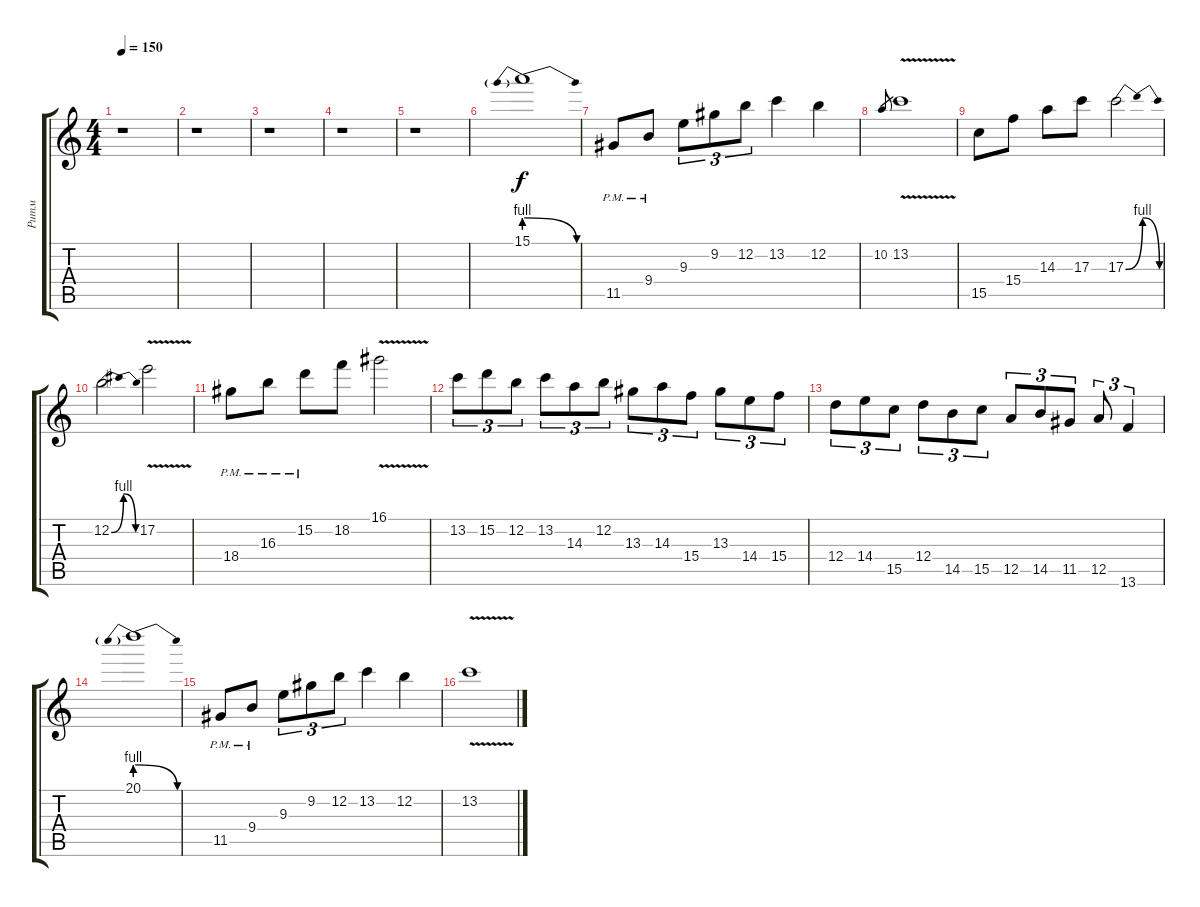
\track ("Ритм" "Ритм") {instrument electricguitarclean}
\staff {score tabs}
\tuning (E4 B3 G3 D3 A2 E2) {hide}
\ts (4 4)
\tempo 150
\clef g2
\ks c
r.1{dy f} |
r.1 |
r.1 |
r.1 |
r.1 |
15.1{be (prebendrelease 0 4 60 0)}.1{volume 10 instrument distortionguitar} |
11.5{pm}.8 9.4{pm}.8 9.3.8{tu (3 2)} 9.2.8{tu (3 2)} 12.2.8{tu (3 2)} 13.2.4 12.2.4 |
10.2.8{gr} 13.2{v}.1 |
15.5.8 15.4.8 14.3.8 17.3.8 17.3{be (bendrelease 0 0 10 4 20 4 60 0)}.2 |
12.2{be (bendrelease 0 0 15 4 30 4 60 0)}.2 17.2{v}.2 |
18.4{pm}.8 16.3{pm}.8 15.2{pm}.8 18.2.8 16.1{v}.2 |
13.2.8{tu (3 2)} 15.2.8{tu (3 2)} 12.2.8{tu (3 2)} 13.2.8{tu (3 2)} 14.3.8{tu (3 2)} 12.2.8{tu (3 2)} 13.3.8{tu (3 2)} 14.3.8{tu (3 2)} 15.4.8{tu (3 2)} 13.3.8{tu (3 2)} 14.4.8{tu (3 2)} 15.4.8{tu (3 2)} |
12.4.8{tu (3 2)} 14.4.8{tu (3 2)} 15.5.8{tu (3 2)} 12.4.8{tu (3 2)} 14.5.8{tu (3 2)} 15.5.8{tu (3 2)} 12.5.8{tu (3 2)} 14.5.8{tu (3 2)} 11.5.8{tu (3 2)} 12.5.8{tu (3 2)} 13.6.4{tu (3 2)} |
20.1{be (prebendrelease 0 4 60 0)}.1 |
11.5{pm}.8 9.4{pm}.8 9.3.8{tu (3 2)} 9.2.8{tu (3 2)} 12.2.8{tu (3 2)} 13.2.4 12.2.4 |
13.2{v}.1
